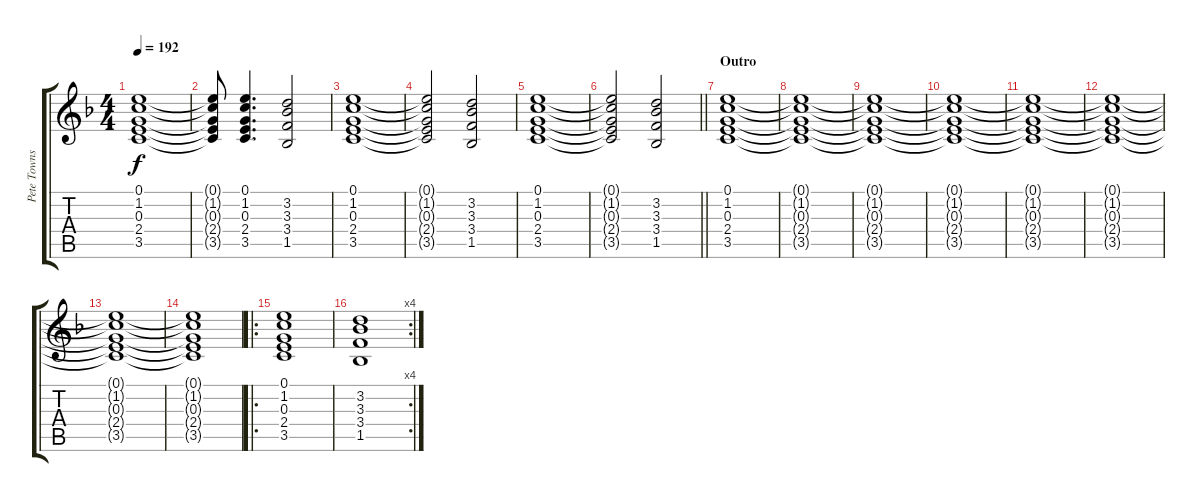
\track ("Pete Townshed - Guitar" "Pete Towns") {instrument overdrivenguitar}
\staff {score tabs}
\tuning (E4 B3 G3 D3 A2 E2) {hide}
\ts (4 4)
\tempo 192
\clef g2
\ks f
(0.1 1.2 0.3 2.4 3.5).1{dy f} |
(0.1{t} 1.2{t} 0.3{t} 2.4{t} 3.5{t}).8 (0.1 1.2 0.3 2.4 3.5).4{d} (3.2 3.3 3.4 1.5).2 |
(0.1 1.2 0.3 2.4 3.5).1 |
(0.1{t} 1.2{t} 0.3{t} 2.4{t} 3.5{t}).2 (3.2 3.3 3.4 1.5).2 |
(0.1 1.2 0.3 2.4 3.5).1 |
\barLineRight lightlight
(0.1{t} 1.2{t} 0.3{t} 2.4{t} 3.5{t}).2 (3.2 3.3 3.4 1.5).2 |
\section ("" "Outro")
(0.1 1.2 0.3 2.4 3.5).1 |
(0.1{t} 1.2{t} 0.3{t} 2.4{t} 3.5{t}).1 |
(0.1{t} 1.2{t} 0.3{t} 2.4{t} 3.5{t}).1 |
(0.1{t} 1.2{t} 0.3{t} 2.4{t} 3.5{t}).1 |
(0.1{t} 1.2{t} 0.3{t} 2.4{t} 3.5{t}).1 |
(0.1{t} 1.2{t} 0.3{t} 2.4{t} 3.5{t}).1 |
(0.1{t} 1.2{t} 0.3{t} 2.4{t} 3.5{t}).1 |
(0.1{t} 1.2{t} 0.3{t} 2.4{t} 3.5{t}).1 |
\ro
(0.1 1.2 0.3 2.4 3.5).1 |
\rc 4
(3.2 3.3 3.4 1.5).1
